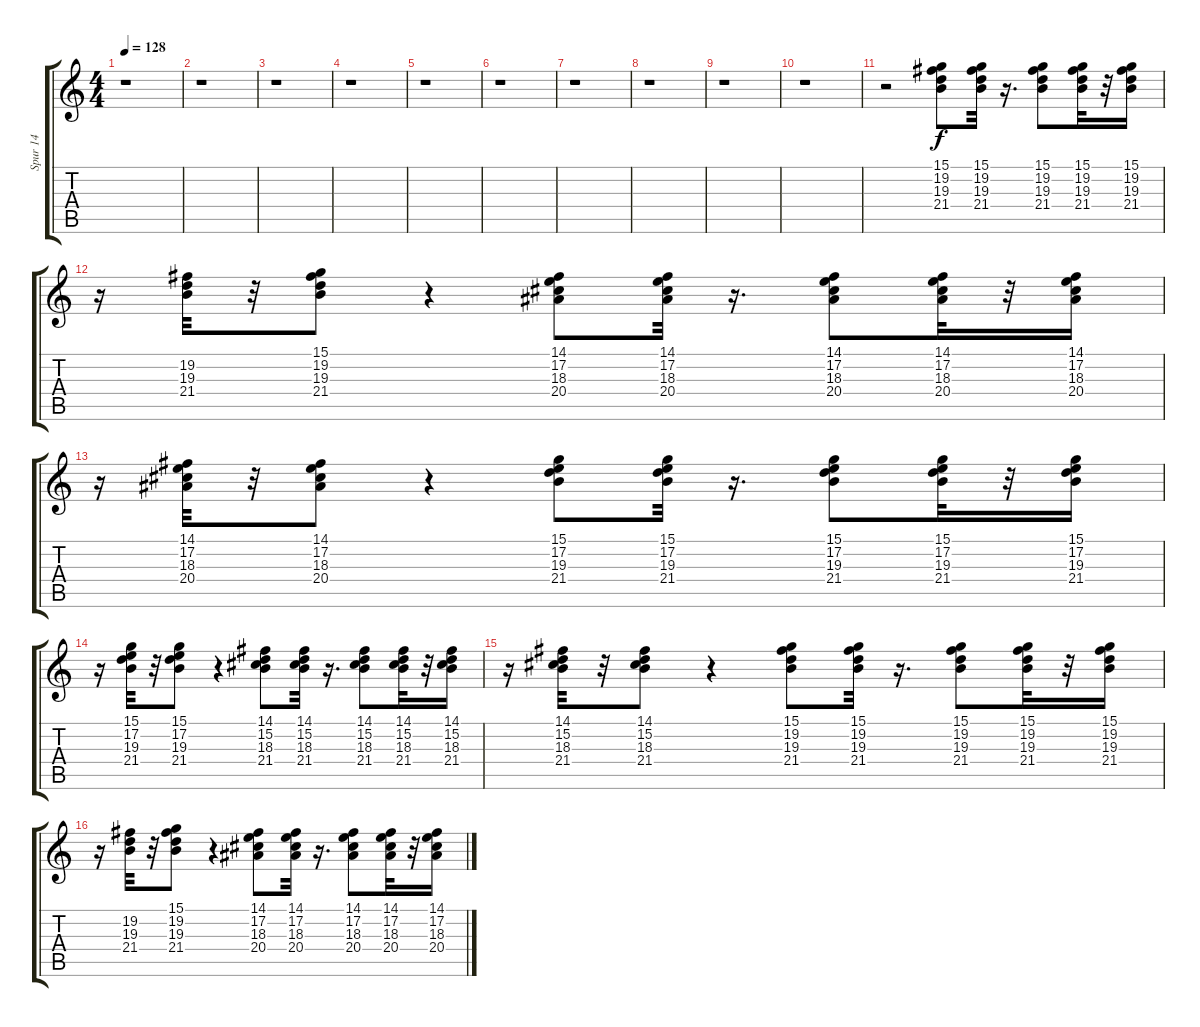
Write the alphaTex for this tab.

\track ("Spur 14" "Spur 14") {instrument percussiveorgan}
\staff {score tabs}
\tuning (E4 B3 G3 D3 A2 E2) {hide}
\ts (4 4)
\tempo 128
\clef g2
\ks c
r.1{dy f} |
r.1 |
r.1 |
r.1 |
r.1 |
r.1 |
r.1 |
r.1 |
r.1 |
r.1 |
r.2 (15.1 19.2 19.3 21.4).8 (15.1 19.2 19.3 21.4).32 r.16{d} (15.1 19.2 19.3 21.4).8 (15.1 19.2 19.3 21.4).32 r.32 (15.1 19.2 19.3 21.4).16 |
r.16 (19.2 19.3 21.4).32 r.32 (15.1 19.2 19.3 21.4).8 r.4 (14.1 17.2 18.3 20.4).8 (14.1 17.2 18.3 20.4).32 r.16{d} (14.1 17.2 18.3 20.4).8 (14.1 17.2 18.3 20.4).32 r.32 (14.1 17.2 18.3 20.4).16 |
r.16 (14.1 17.2 18.3 20.4).32 r.32 (14.1 17.2 18.3 20.4).8 r.4 (15.1 17.2 19.3 21.4).8 (15.1 17.2 19.3 21.4).32 r.16{d} (15.1 17.2 19.3 21.4).8 (15.1 17.2 19.3 21.4).32 r.32 (15.1 17.2 19.3 21.4).16 |
r.16 (15.1 17.2 19.3 21.4).32 r.32 (15.1 17.2 19.3 21.4).8 r.4 (14.1 15.2 18.3 21.4).8 (14.1 15.2 18.3 21.4).32 r.16{d} (14.1 15.2 18.3 21.4).8 (14.1 15.2 18.3 21.4).32 r.32 (14.1 15.2 18.3 21.4).16 |
r.16 (14.1 15.2 18.3 21.4).32 r.32 (14.1 15.2 18.3 21.4).8 r.4 (15.1 19.2 19.3 21.4).8 (15.1 19.2 19.3 21.4).32 r.16{d} (15.1 19.2 19.3 21.4).8 (15.1 19.2 19.3 21.4).32 r.32 (15.1 19.2 19.3 21.4).16 |
r.16 (19.2 19.3 21.4).32 r.32 (15.1 19.2 19.3 21.4).8 r.4 (14.1 17.2 18.3 20.4).8 (14.1 17.2 18.3 20.4).32 r.16{d} (14.1 17.2 18.3 20.4).8 (14.1 17.2 18.3 20.4).32 r.32 (14.1 17.2 18.3 20.4).16
